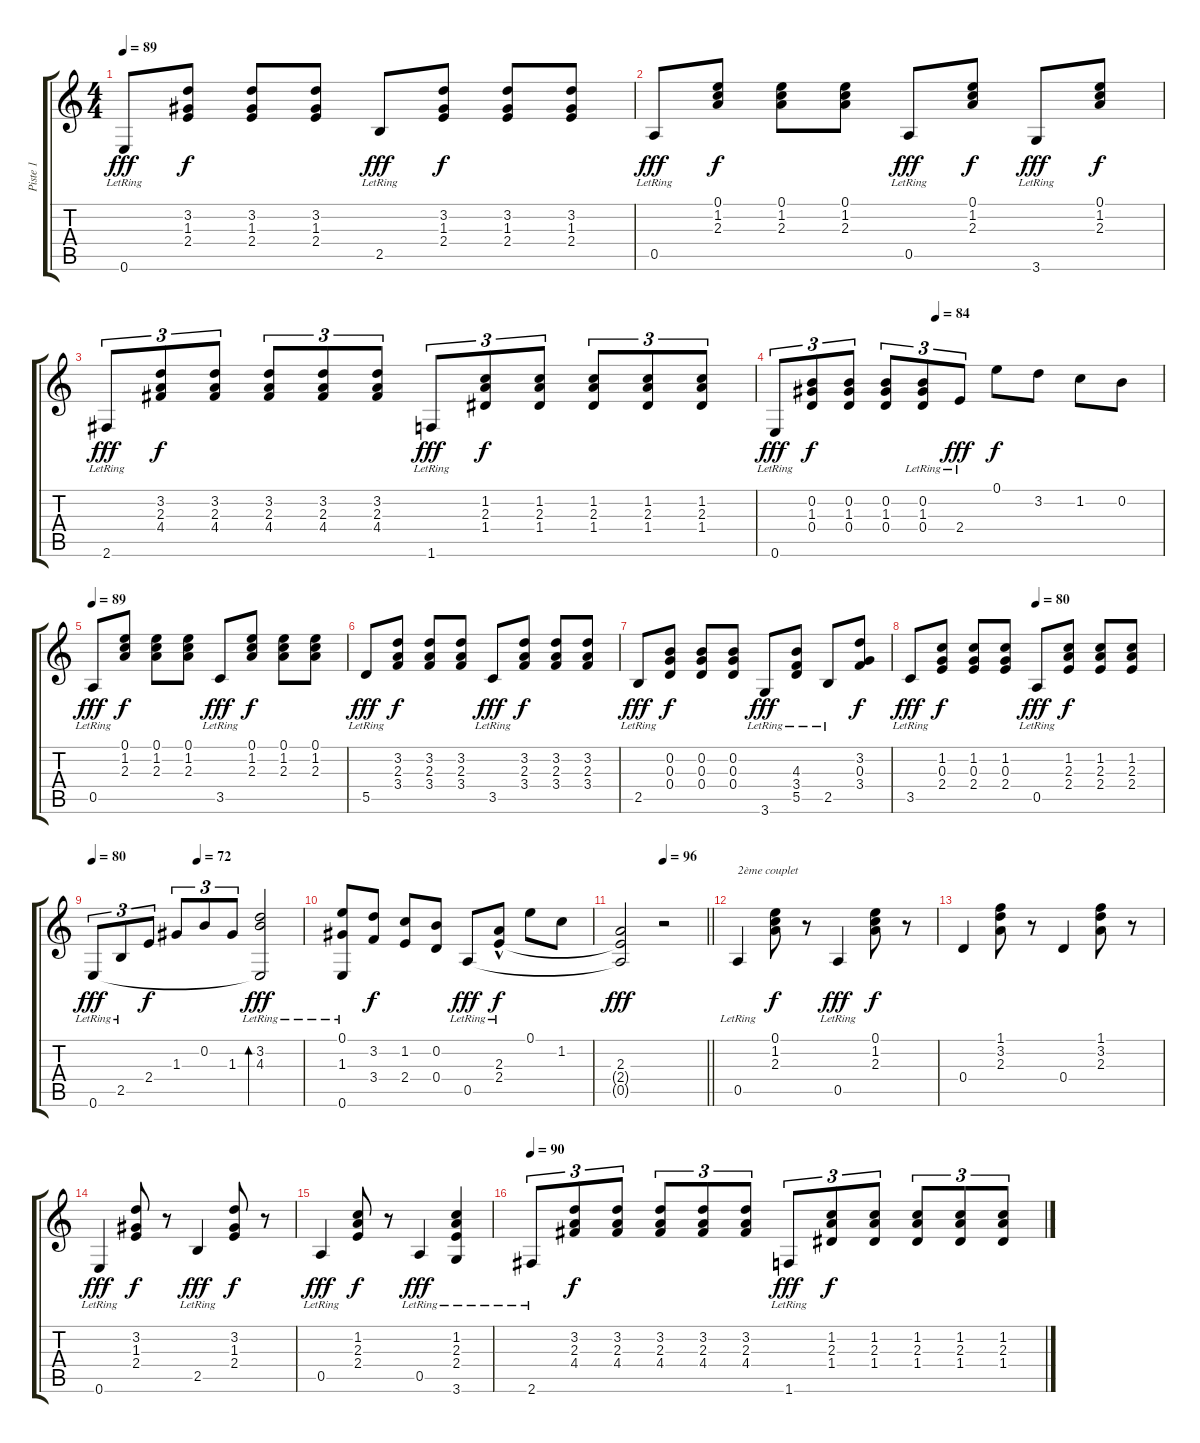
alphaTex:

\track ("Piste 1" "Piste 1") {instrument acousticguitarnylon}
\staff {score tabs}
\tuning (E4 B3 G3 D3 A2 E2) {hide}
\ts (4 4)
\tempo 89
\clef g2
\ks c
0.6{lr}.8{dy fff} (3.2 1.3 2.4).8{dy f} (3.2 1.3 2.4).8 (3.2 1.3 2.4).8 2.5{lr}.8{dy fff} (3.2 1.3 2.4).8{dy f} (3.2 1.3 2.4).8 (3.2 1.3 2.4).8 |
0.5{lr}.8{dy fff} (0.1 1.2 2.3).8{dy f} (0.1 1.2 2.3).8 (0.1 1.2 2.3).8 0.5{lr}.8{dy fff} (0.1 1.2 2.3).8{dy f} 3.6{lr}.8{dy fff} (0.1 1.2 2.3).8{dy f} |
2.6{lr}.8{tu (3 2) dy fff} (3.2 2.3 4.4).8{tu (3 2) dy f} (3.2 2.3 4.4).8{tu (3 2)} (3.2 2.3 4.4).8{tu (3 2)} (3.2 2.3 4.4).8{tu (3 2)} (3.2 2.3 4.4).8{tu (3 2)} 1.6{lr}.8{tu (3 2) dy fff} (1.2 2.3 1.4).8{tu (3 2) dy f} (1.2 2.3 1.4).8{tu (3 2)} (1.2 2.3 1.4).8{tu (3 2)} (1.2 2.3 1.4).8{tu (3 2)} (1.2 2.3 1.4).8{tu (3 2)} |
\tempo (84 0.4166666666666667)
0.6{lr}.8{tu (3 2) dy fff} (0.2 1.3 0.4).8{tu (3 2) dy f} (0.2 1.3 0.4).8{tu (3 2)} (0.2 1.3 0.4).8{tu (3 2)} (0.2{lr} 1.3{lr} 0.4).8{tu (3 2)} 2.4{lr}.8{tu (3 2) dy fff} 0.1.8{dy f} 3.2.8 1.2.8 0.2.8 |
\tempo 89
0.5{lr}.8{dy fff} (0.1 1.2 2.3).8{dy f} (0.1 1.2 2.3).8 (0.1 1.2 2.3).8 3.5{lr}.8{dy fff} (0.1 1.2 2.3).8{dy f} (0.1 1.2 2.3).8 (0.1 1.2 2.3).8 |
5.5{lr}.8{dy fff} (3.2 2.3 3.4).8{dy f} (3.2 2.3 3.4).8 (3.2 2.3 3.4).8 3.5{lr}.8{dy fff} (3.2 2.3 3.4).8{dy f} (3.2 2.3 3.4).8 (3.2 2.3 3.4).8 |
2.5{lr}.8{dy fff} (0.2 0.3 0.4).8{dy f} (0.2 0.3 0.4).8 (0.2 0.3 0.4).8 3.6{lr}.8{dy fff} (4.3 3.4 5.5{lr}).8 2.5{lr}.8 (3.2 0.3 3.4).8{dy f} |
\tempo (80 0.5)
3.5{lr}.8{dy fff} (1.2 0.3 2.4).8{dy f} (1.2 0.3 2.4).8 (1.2 0.3 2.4).8 0.5{lr}.8{dy fff} (1.2 2.3 2.4).8{dy f} (1.2 2.3 2.4).8 (1.2 2.3 2.4).8 |
\tempo 80
\tempo (72 0.5)
0.6{lr}.8{tu (3 2) dy fff} 2.5{lr}.8{tu (3 2)} 2.4.8{tu (3 2) dy f} 1.3.8{tu (3 2)} 0.2.8{tu (3 2)} 1.3.8{tu (3 2)} (3.2{lr} 4.3{lr} 0.6{t}).2{bd 480 dy fff} |
(0.1 1.3 0.6{lr}).8 (3.2 3.4).8{dy f} (1.2 2.4).8 (0.2 0.4).8 0.5{lr}.8{dy fff} (2.3{hac lr} 2.4{hac lr}).8{dy f} 0.1.8 1.2.8 |
\tempo (96 0.5)
\barLineRight lightlight
(2.3 2.4{t} 0.5{t}).2{dy fff} r.2 |
0.5{lr}.4{txt "2ème couplet"} (0.1 1.2 2.3).8{dy f} r.8 0.5{lr}.4{dy fff} (0.1 1.2 2.3).8{dy f} r.8 |
0.4.4 (1.1 3.2 2.3).8 r.8 0.4.4 (1.1 3.2 2.3).8 r.8 |
0.6{lr}.4{dy fff} (3.2 1.3 2.4).8{dy f} r.8 2.5{lr}.4{dy fff} (3.2 1.3 2.4).8{dy f} r.8 |
0.5{lr}.4{dy fff} (1.2 2.3 2.4).8{dy f} r.8 0.5{lr}.4{dy fff} (1.2 2.3 2.4 3.6{lr}).4 |
\tempo 90
2.6{lr}.8{tu (3 2)} (3.2 2.3 4.4).8{tu (3 2) dy f} (3.2 2.3 4.4).8{tu (3 2)} (3.2 2.3 4.4).8{tu (3 2)} (3.2 2.3 4.4).8{tu (3 2)} (3.2 2.3 4.4).8{tu (3 2)} 1.6{lr}.8{tu (3 2) dy fff} (1.2 2.3 1.4).8{tu (3 2) dy f} (1.2 2.3 1.4).8{tu (3 2)} (1.2 2.3 1.4).8{tu (3 2)} (1.2 2.3 1.4).8{tu (3 2)} (1.2 2.3 1.4).8{tu (3 2)}
